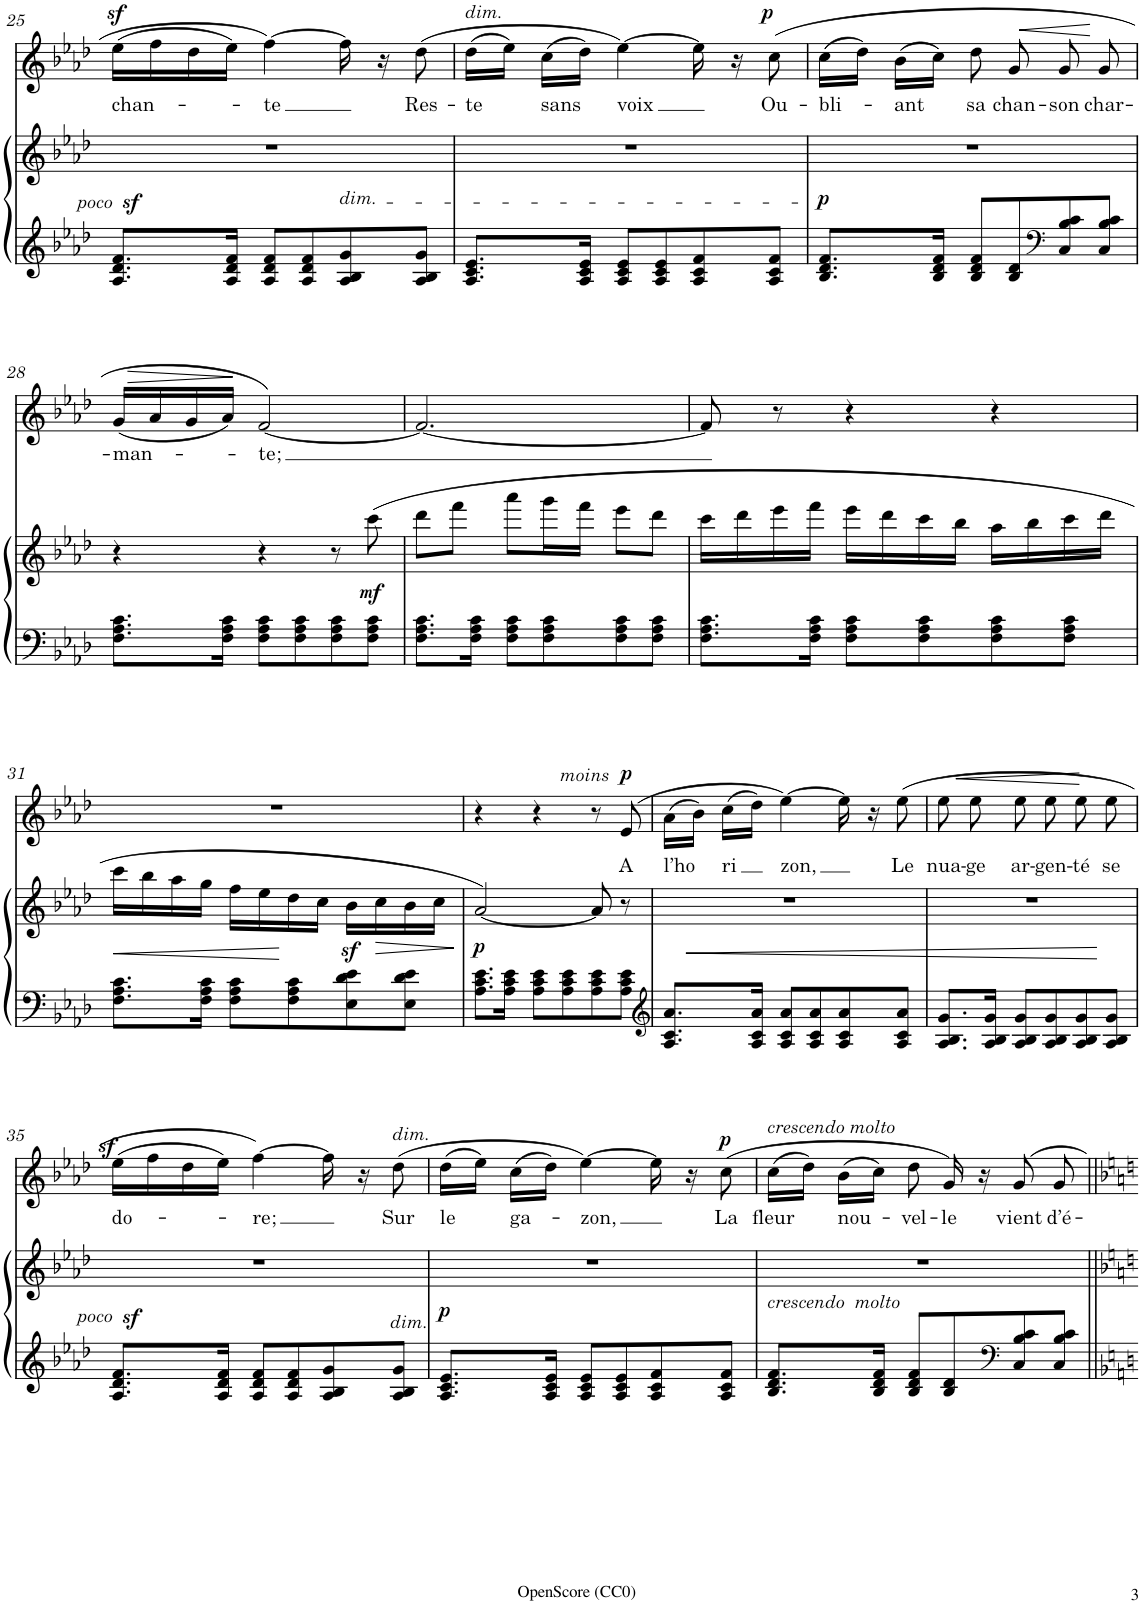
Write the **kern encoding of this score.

**kern	**kern	**dynam	**kern	**text	**dynam
*part2	*part2	*part2	*part1	*part1	*part1
*staff3	*staff2	*staff2/3	*staff1	*staff1	*staff1
*I"Piano	*	*	*I"Chant Voice	*	*
*I'Pno	*	*	*	*	*
!!LO:PB:g=z
*clefG2	*clefG2	*	*clefG2	*	*
*k[b-e-a-d-]	*k[b-e-a-d-]	*	*k[b-e-a-d-]	*	*
*M3/4	*M3/4	*	*M3/4	*	*
=25	=25	=25	=25	=25	=25
!LO:TX:a:i:t=poco	!	!	!	!	!
!	!	!	!	!LO:LY:b	!
8.A-/z> 8.d-/z> 8.f/z>L	2.r	.	(16ee-z>\LL	chan-	.
.	.	.	16ff\	.	.
.	.	.	16dd-\	.	.
16A-/ 16d-/ 16f/Jk	.	.	16ee-\JJ)	.	.
!	!	!	!	!LO:LY:b	!
8A-/ 8d-/ 8f/L	.	.	[4ff\	-te	.
8A-/ 8d-/ 8f/	.	.	.	.	.
!LO:TX:a:i:t=dim.	!	!	!	!	!
8A-/ 8B-/ 8g/	.	.	16ff\]	.	.
.	.	.	16r	.	.
!	!	!	!	!LO:LY:b	!
8A-/ 8B-/ 8g/J	.	.	(8dd-\	Res-	.
=26	=26	=26	=26	=26	=26
!	!	!	!LO:TX:a:i:t=dim.	!	!
!	!	!	!	!LO:LY:b	!
8.A-/ 8.c/ 8.e-/L	2.r	.	(16dd-\LL	-te	.
.	.	.	16ee-\JJ)	.	.
!	!	!	!	!LO:LY:b	!
.	.	.	(16cc\LL	sans	.
16A-/ 16c/ 16e-/Jk	.	.	16dd-\JJ)	.	.
!	!	!	!	!LO:LY:b	!
8A-/ 8c/ 8e-/L	.	.	[4ee-\)	voix	.
8A-/ 8c/ 8e-/	.	.	.	.	.
8A-/ 8c/ 8f/	.	.	16ee-\]	.	.
.	.	.	16r	.	.
!	!	!	!	!LO:LY:b	!LO:DY:a
8A-/ 8c/ 8f/J	.	.	(8cc\	Ou-	p
=27	=27	=27	=27	=27	=27
!	!	!LO:DY:a=2	!	!LO:LY:b	!
8.B-/ 8.d-/ 8.f/L	2.r	p	(16cc\LL	-bli-	.
.	.	.	16dd-\JJ)	.	.
!	!	!	!	!LO:LY:b	!
.	.	.	(16b-\LL	-ant	.
16B-/ 16d-/ 16f/Jk	.	.	16cc\JJ)	.	.
!	!	!	!	!LO:LY:b	!
8B-/ 8d-/ 8f/L	.	.	8dd-\	sa	.
!	!	!	!	!LO:LY:b	!LO:HP:b
8B-/ 8d-/	.	.	8g/	chan-	<
*clefF4	*	*	*	*	*
!	!	!	!	!LO:LY:b	!
8C/ 8B-/ 8c/	.	.	8g/	-son	.
!	!	!	!	!LO:LY:b	!
8C/ 8B-/ 8c/J	.	.	8g/	char-	.
.	.	.	.	.	[
!!LO:LB:g=z
=28	=28	=28	=28	=28	=28
!	!	!	!	!LO:LY:b	!LO:HP:b
8.F\ 8.A-\ 8.c\L	4r	.	(16g/LL	-man-	>
.	.	.	16a-/	.	.
.	.	.	16g/	.	.
16F\ 16A-\ 16c\Jk	.	.	16a-/JJ)	.	.
!	!	!	!	!LO:LY:b	!
8F\ 8A-\ 8c\L	4r	.	[2f/)	-te;	]
8F\ 8A-\ 8c\	.	.	.	.	.
8F\ 8A-\ 8c\	8r	.	.	.	.
!	!	!LO:DY:b	!	!	!
8F\ 8A-\ 8c\J	(8ccc\	mf	.	.	.
=29	=29	=29	=29	=29	=29
8.F\ 8.A-\ 8.c\L	8ddd-\L	.	2.f/_	.	.
.	8fff\J	.	.	.	.
16F\ 16A-\ 16c\Jk	.	.	.	.	.
8F\ 8A-\ 8c\L	8aaa-\L	.	.	.	.
8F\ 8A-\ 8c\	16ggg\L	.	.	.	.
.	16fff\JJ	.	.	.	.
8F\ 8A-\ 8c\	8eee-\L	.	.	.	.
8F\ 8A-\ 8c\J	8ddd-\J	.	.	.	.
=30	=30	=30	=30	=30	=30
8.F\ 8.A-\ 8.c\L	16ccc\LL	.	8f/]	.	.
.	16ddd-\	.	.	.	.
.	16eee-\	.	8r	.	.
16F\ 16A-\ 16c\Jk	16fff\JJ	.	.	.	.
8F\ 8A-\ 8c\L	16eee-\LL	.	4r	.	.
.	16ddd-\	.	.	.	.
8F\ 8A-\ 8c\	16ccc\	.	.	.	.
.	16bb-\JJ	.	.	.	.
8F\ 8A-\ 8c\	16aa-\LL	.	4r	.	.
.	16bb-\	.	.	.	.
8F\ 8A-\ 8c\J	16ccc\	.	.	.	.
.	16ddd-\JJ	.	.	.	.
!!LO:LB:g=z
=31	=31	=31	=31	=31	=31
!	!	!LO:HP:b	!	!	!
8.F\ 8.A-\ 8.c\L	16ccc\LL	<	2.r	.	.
.	16bb-\	.	.	.	.
.	16aa-\	.	.	.	.
16F\ 16A-\ 16c\Jk	16gg\JJ	.	.	.	.
8F\ 8A-\ 8c\L	16ff\LL	.	.	.	.
.	16ee-\	.	.	.	.
8F\ 8A-\ 8c\	16dd-\	[	.	.	.
.	16cc\JJ	.	.	.	.
8E-\ 8d-\ 8e-\	16b-z<\LL	.	.	.	.
!	!	!LO:HP:b	!	!	!
.	16cc\	>	.	.	.
8E-\ 8d-\ 8e-\J	16b-\	.	.	.	.
.	16cc\JJ	.	.	.	.
.	.	]	.	.	.
=32	=32	=32	=32	=32	=32
!	!	!LO:DY:b	!	!	!
8.A-\ 8.c\ 8.e-\L	[2a-/)	p	4r	.	.
16A-\ 16c\ 16e-\Jk	.	.	.	.	.
8A-\ 8c\ 8e-\L	.	.	4r	.	.
8A-\ 8c\ 8e-\	.	.	.	.	.
8A-\ 8c\ 8e-\	8a-/]	.	8r	.	.
!	!	!	!LO:TX:a:i:t=moins	!	!
!	!	!	!	!LO:LY:b	!LO:DY:a
8A-\ 8c\ 8e-\J	8r	.	(>8e-/	A	p
=33	=33	=33	=33	=33	=33
*clefG2	*	*	*	*	*
!	!	!	!	!LO:LY:b	!
8.A-/ 8.c/ 8.a-/L	2.r	.	(16a-\LL	l’ho	.
.	.	.	16b-\JJ)	.	.
!	!	!	!	!LO:LY:b	!
.	.	.	(16cc\LL	ri	.
16A-/ 16c/ 16a-/Jk	.	.	16dd-\JJ)	.	.
!	!	!	!	!LO:LY:b	!
8A-/ 8c/ 8a-/L	.	.	[4ee-\)	zon,	.
8A-/ 8c/ 8a-/	.	.	.	.	.
8A-/ 8c/ 8a-/	.	.	16ee-\]	.	.
.	.	.	16r	.	.
!	!	!	!	!LO:LY:b	!
8A-/ 8c/ 8a-/J	.	.	(8ee-\	Le	.
=34	=34	=34	=34	=34	=34
!	!	!	!	!LO:LY:b	!LO:HP:b
8.A-/ 8.B-/ 8.g/L	2.r	.	8ee-\	nua-	<
!	!	!	!	!LO:LY:b	!
.	.	.	8ee-\	-ge	.
16A-/ 16B-/ 16g/Jk	.	.	.	.	.
!	!	!	!	!LO:LY:b	!
8A-/ 8B-/ 8g/L	.	.	8ee-\	ar-	.
!	!	!	!	!LO:LY:b	!
8A-/ 8B-/ 8g/	.	.	8ee-\	-gen-	.
!	!	!	!	!LO:LY:b	!
8A-/ 8B-/ 8g/	.	.	8ee-\	-té	.
!	!	!	!	!LO:LY:b	!
8A-/ 8B-/ 8g/J	.	.	8ee-\	se	[
!!LO:LB:g=z
=35	=35	=35	=35	=35	=35
!LO:TX:a:i:t=poco	!	!	!	!	!
!	!	!	!	!LO:LY:b	!
8.A-/z> 8.d-/z> 8.f/z>L	2.r	.	(16ee-z>\LL	do-	.
.	.	.	16ff\	.	.
.	.	.	16dd-\	.	.
16A-/ 16d-/ 16f/Jk	.	.	16ee-\JJ)	.	.
!	!	!	!	!LO:LY:b	!
8A-/ 8d-/ 8f/L	.	.	[4ff\)	-re;	.
8A-/ 8d-/ 8f/	.	.	.	.	.
8A-/ 8B-/ 8g/	.	.	16ff\]	.	.
.	.	.	16r	.	.
!	!	!	!LO:TX:a:i:t=dim.	!	!
!LO:TX:a:i:t=dim.	!	!	!	!	!
!	!	!	!	!LO:LY:b	!
8A-/ 8B-/ 8g/J	.	.	(8dd-\	Sur	.
=36	=36	=36	=36	=36	=36
!	!	!LO:DY:a=2	!	!LO:LY:b	!
8.A-/ 8.c/ 8.e-/L	2.r	p	(16dd-\LL	le	.
.	.	.	16ee-\JJ)	.	.
!	!	!	!	!LO:LY:b	!
.	.	.	(16cc\LL	ga-	.
16A-/ 16c/ 16e-/Jk	.	.	16dd-\JJ)	.	.
!	!	!	!	!LO:LY:b	!
8A-/ 8c/ 8e-/L	.	.	[4ee-\)	-zon,	.
8A-/ 8c/ 8e-/	.	.	.	.	.
8A-/ 8c/ 8f/	.	.	16ee-\]	.	.
.	.	.	16r	.	.
!	!	!	!	!LO:LY:b	!LO:DY:a
8A-/ 8c/ 8f/J	.	.	(8cc\	La	p
=37	=37	=37	=37	=37	=37
!	!	!	!LO:TX:a:i:t=crescendo molto	!	!
!	!LO:TX:b:i:t=crescendo  molto	!	!	!	!
!	!	!	!	!LO:LY:b	!
8.B-/ 8.d-/ 8.f/L	2.r	.	(16cc\LL	fleur	.
.	.	.	16dd-\JJ)	.	.
!	!	!	!	!LO:LY:b	!
.	.	.	(16b-\LL	nou-	.
16B-/ 16d-/ 16f/Jk	.	.	16cc\JJ)	.	.
!	!	!	!	!LO:LY:b	!
8B-/ 8d-/ 8f/L	.	.	8dd-\	-vel-	.
!	!	!	!	!LO:LY:b	!
8B-/ 8d-/	.	.	16g/)	-le	.
.	.	.	16r	.	.
*clefF4	*	*	*	*	*
!	!	!	!	!LO:LY:b	!
8C/ 8B-/ 8c/	.	.	8g/	vient	.
!	!	!	!	!LO:LY:b	!
8C/ 8B-/ 8c/J	.	.	8g/	d’é-	.
=||	=||	=||	=||	=||	=||
*-	*-	*-	*-	*-	*-
